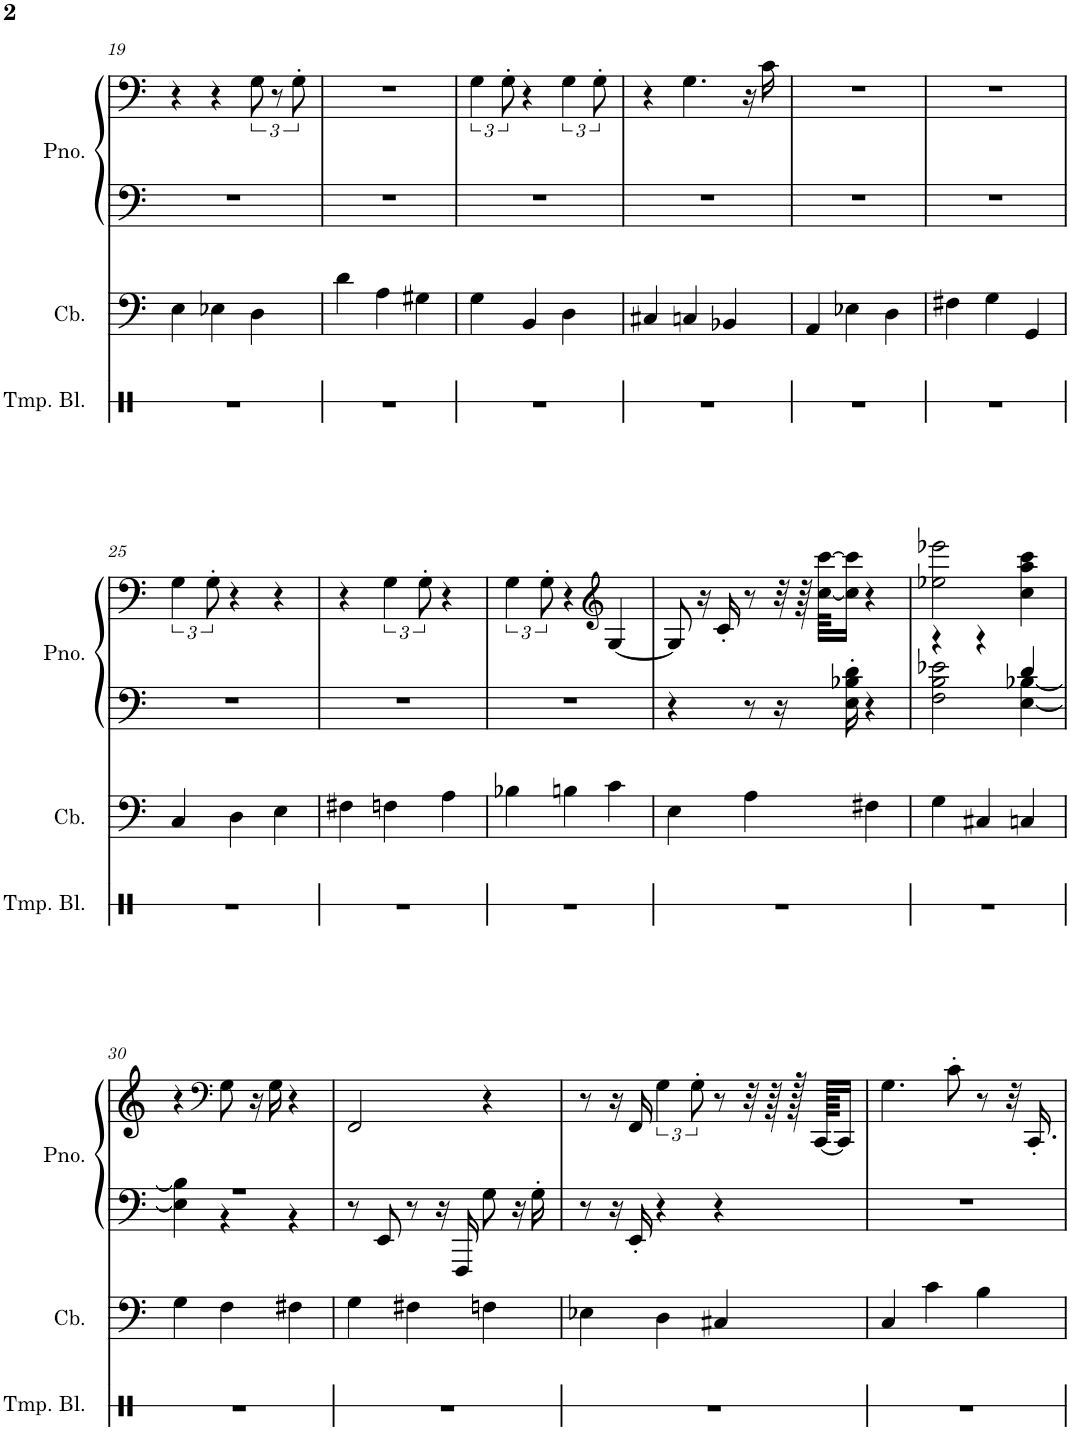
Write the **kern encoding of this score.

**kern	**kern	**kern	**kern
*part3	*part2	*part1	*part1
*staff4	*staff3	*staff2	*staff1
*I"Temple Blocks	*I"Contrabass	*I"Piano, untitled	*
*I'Tmp. Bl.	*I'Cb.	*I'Pno.	*
!!LO:PB:g=z
*clefX	*clefF4	*clefF4	*clefF4
*	*Trd7c12	*	*
*k[]	*k[]	*k[]	*k[]
*M3/4	*M3/4	*M3/4	*M3/4
=19	=19	=19	=19
2.r	4E\	2.r	4r
.	4E-X\	.	4r
.	4D\	.	12G\
.	.	.	12r
.	.	.	12G'\
=20	=20	=20	=20
2.r	4d\	2.r	2.r
.	4A\	.	.
.	4G#X\	.	.
=21	=21	=21	=21
2.r	4G\	2.r	6G\
.	.	.	12G'\
.	4BB/	.	4r
.	4D\	.	6G\
.	.	.	12G'\
=22	=22	=22	=22
2.r	4C#X/	2.r	4r
.	4Cn/	.	4.G\
.	4BB-X/	.	.
.	.	.	16r
.	.	.	16c\
=23	=23	=23	=23
2.r	4AA/	2.r	2.r
.	4E-X\	.	.
.	4D\	.	.
=24	=24	=24	=24
2.r	4F#X\	2.r	2.r
.	4G\	.	.
.	4GG/	.	.
!!LO:LB:g=z
=25	=25	=25	=25
2.r	4C/	2.r	6G\
.	.	.	12G'\
.	4D\	.	4r
.	4E\	.	4r
=26	=26	=26	=26
2.r	4F#X\	2.r	4r
.	4Fn\	.	6G\
.	.	.	12G'\
.	4A\	.	4r
=27	=27	=27	=27
2.r	4B-X\	2.r	6G\
.	.	.	12G'\
.	4Bn\	.	4r
*	*	*	*clefG2
.	4c\	.	[4G/
=28	=28	=28	=28
2.r	4E\	4r	8G/]
.	.	.	16r
.	.	.	16c'/
.	4A\	8r	8r
.	.	16r	32r
.	.	.	64r
.	.	.	[64cc\ [64ccc\KKLL
.	.	16E\' 16B-X\' 16d\'	16cc\] 16ccc\]JJ
.	4F#X\	4r	4r
=29	=29	=29	=29
*	*	*^	*
2.r	4G\	4r	2F\ 2B\ 2e-X\	2ee-X\ 2eee-X\
.	4C#X/	4r	.	.
.	4Cn/	4d/	[4E\ [4B-X\	4cc\ 4aa\ 4ccc\
!!LO:LB:g=z
=30	=30	=30	=30	=30
2.r	4G\	2.r	4E\] 4B-\]	4r
*	*	*	*	*clefF4
.	4F\	.	4r	8G\
.	.	.	.	16r
.	.	.	.	16G\
.	4F#X\	.	4r	4r
*	*	*v	*v	*
=31	=31	=31	=31
2.r	4G\	8r	2FF/
.	.	8EE/	.
.	4F#X\	8r	.
.	.	16r	.
.	.	16FFF/	.
.	4Fn\	8G\	4r
.	.	16r	.
.	.	16G'\	.
=32	=32	=32	=32
2.r	4E-X\	8r	8r
.	.	16r	16r
.	.	16EE'/	16FF/
.	4D\	4r	6G\
.	.	.	12G'\
.	4C#X/	4r	8r
.	.	.	32r
.	.	.	64r
.	.	.	128r
.	.	.	[128CC/KKKLL
.	.	.	16CC/JJ]
=33	=33	=33	=33
2.r	4C/	2.r	4.G\
.	4c\	.	.
.	.	.	8c'\
.	4B\	.	8r
.	.	.	32r
.	.	.	16.CC'/
=	=	=	=
*-	*-	*-	*-
